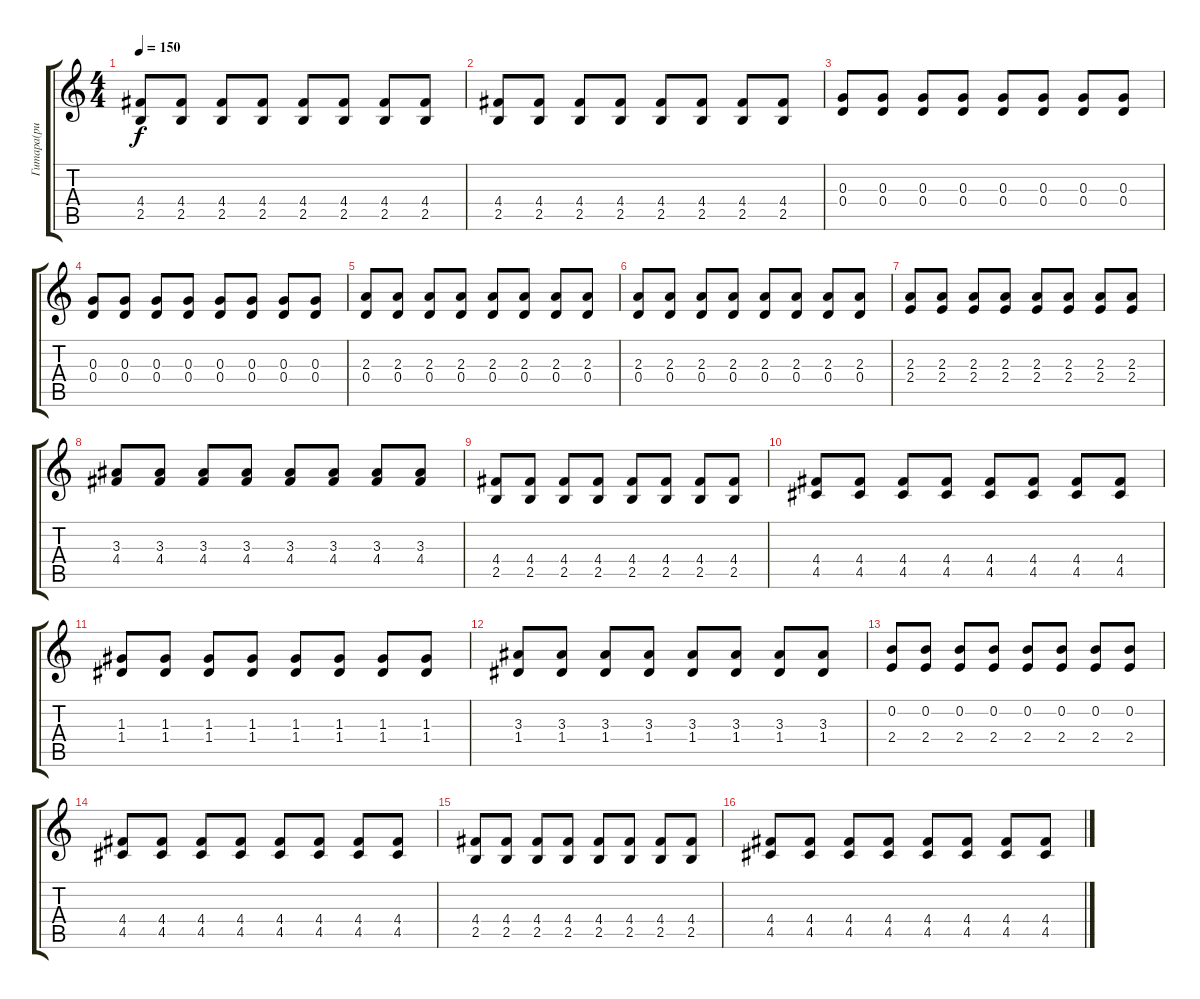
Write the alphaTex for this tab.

\track (" Гитара(ритм) " " Гитара(ри") {instrument overdrivenguitar}
\staff {score tabs}
\tuning (E4 B3 G3 D3 A2 E2) {hide}
\ts (4 4)
\tempo 150
\clef g2
\ks c
(4.4 2.5).8{dy f} (4.4 2.5).8 (4.4 2.5).8 (4.4 2.5).8 (4.4 2.5).8 (4.4 2.5).8 (4.4 2.5).8 (4.4 2.5).8 |
(4.4 2.5).8 (4.4 2.5).8 (4.4 2.5).8 (4.4 2.5).8 (4.4 2.5).8 (4.4 2.5).8 (4.4 2.5).8 (4.4 2.5).8 |
(0.3 0.4).8 (0.3 0.4).8 (0.3 0.4).8 (0.3 0.4).8 (0.3 0.4).8 (0.3 0.4).8 (0.3 0.4).8 (0.3 0.4).8 |
(0.3 0.4).8 (0.3 0.4).8 (0.3 0.4).8 (0.3 0.4).8 (0.3 0.4).8 (0.3 0.4).8 (0.3 0.4).8 (0.3 0.4).8 |
(2.3 0.4).8 (2.3 0.4).8 (2.3 0.4).8 (2.3 0.4).8 (2.3 0.4).8 (2.3 0.4).8 (2.3 0.4).8 (2.3 0.4).8 |
(2.3 0.4).8 (2.3 0.4).8 (2.3 0.4).8 (2.3 0.4).8 (2.3 0.4).8 (2.3 0.4).8 (2.3 0.4).8 (2.3 0.4).8 |
(2.3 2.4).8 (2.3 2.4).8 (2.3 2.4).8 (2.3 2.4).8 (2.3 2.4).8 (2.3 2.4).8 (2.3 2.4).8 (2.3 2.4).8 |
(3.3 4.4).8 (3.3 4.4).8 (3.3 4.4).8 (3.3 4.4).8 (3.3 4.4).8 (3.3 4.4).8 (3.3 4.4).8 (3.3 4.4).8 |
(4.4 2.5).8 (4.4 2.5).8 (4.4 2.5).8 (4.4 2.5).8 (4.4 2.5).8 (4.4 2.5).8 (4.4 2.5).8 (4.4 2.5).8 |
(4.4 4.5).8 (4.4 4.5).8 (4.4 4.5).8 (4.4 4.5).8 (4.4 4.5).8 (4.4 4.5).8 (4.4 4.5).8 (4.4 4.5).8 |
(1.3 1.4).8 (1.3 1.4).8 (1.3 1.4).8 (1.3 1.4).8 (1.3 1.4).8 (1.3 1.4).8 (1.3 1.4).8 (1.3 1.4).8 |
(3.3 1.4).8 (3.3 1.4).8 (3.3 1.4).8 (3.3 1.4).8 (3.3 1.4).8 (3.3 1.4).8 (3.3 1.4).8 (3.3 1.4).8 |
(0.2 2.4).8 (0.2 2.4).8 (0.2 2.4).8 (0.2 2.4).8 (0.2 2.4).8 (0.2 2.4).8 (0.2 2.4).8 (0.2 2.4).8 |
(4.4 4.5).8 (4.4 4.5).8 (4.4 4.5).8 (4.4 4.5).8 (4.4 4.5).8 (4.4 4.5).8 (4.4 4.5).8 (4.4 4.5).8 |
(4.4 2.5).8 (4.4 2.5).8 (4.4 2.5).8 (4.4 2.5).8 (4.4 2.5).8 (4.4 2.5).8 (4.4 2.5).8 (4.4 2.5).8 |
(4.4 4.5).8 (4.4 4.5).8 (4.4 4.5).8 (4.4 4.5).8 (4.4 4.5).8 (4.4 4.5).8 (4.4 4.5).8 (4.4 4.5).8
